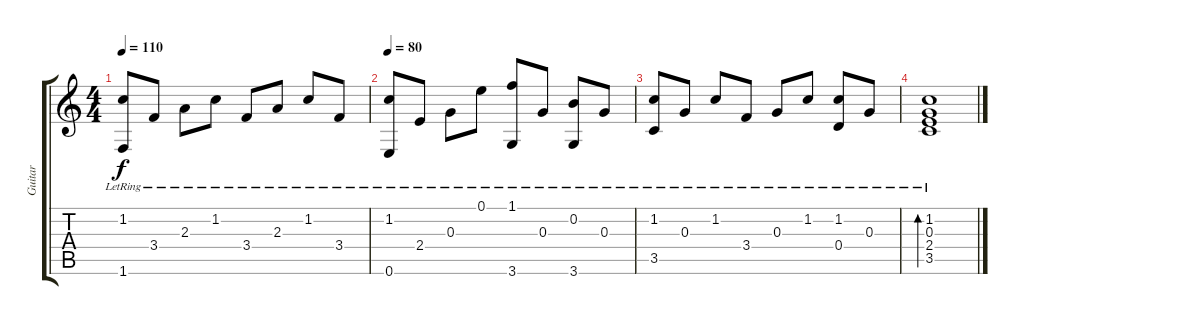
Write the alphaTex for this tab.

\track ("Guitar" "Guitar") {instrument acousticguitarsteel}
\staff {score tabs}
\tuning (E4 B3 G3 D3 A2 E2) {hide}
\ts (4 4)
\tempo 110
\clef g2
\ks c
(1.2{lr} 1.6{lr}).8{dy f} 3.4{lr}.8 2.3{lr}.8 1.2{lr}.8 3.4{lr}.8 2.3{lr}.8 1.2{lr}.8 3.4{lr}.8 |
\tempo 80
(1.2{lr} 0.6{lr}).8 2.4{lr}.8 0.3{lr}.8 0.1{lr}.8 (1.1{lr} 3.6{lr}).8 0.3{lr}.8 (0.2{lr} 3.6{lr}).8 0.3{lr}.8 |
(1.2{lr} 3.5{lr}).8 0.3{lr}.8 1.2{lr}.8 3.4{lr}.8 0.3{lr}.8 1.2{lr}.8 (1.2{lr} 0.4{lr}).8 0.3{lr}.8 |
(1.2{lr} 0.3{lr} 2.4{lr} 3.5{lr}).1{bd 480}
